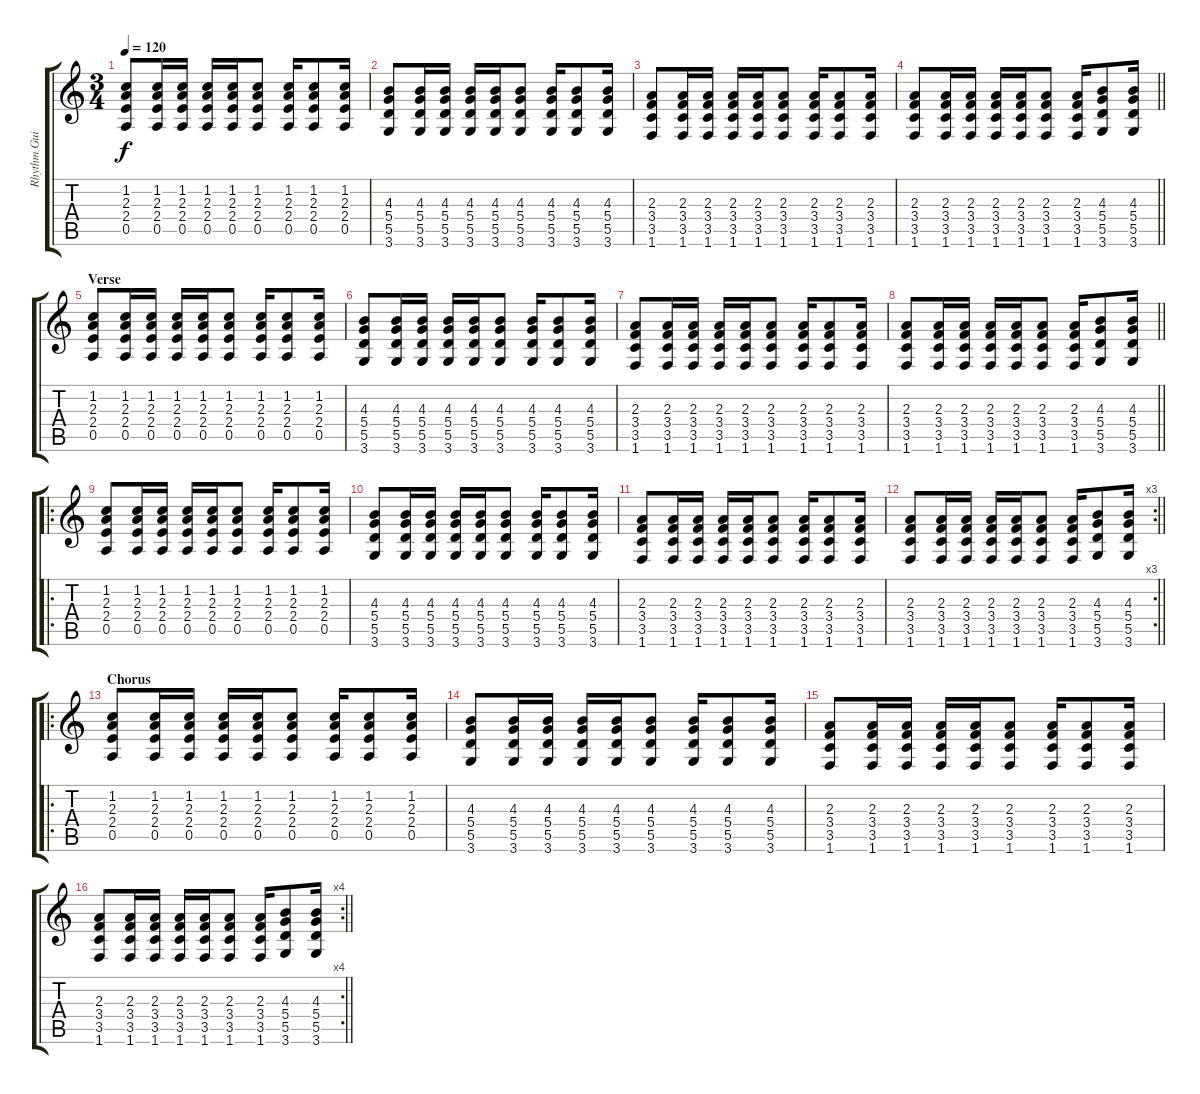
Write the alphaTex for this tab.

\track ("Rhythm Guitar" "Rhythm Gui") {instrument overdrivenguitar}
\staff {score tabs}
\tuning (E4 B3 G3 D3 A2 E2) {hide}
\ts (3 4)
\tempo 120
\clef g2
\ks c
(1.2 2.3 2.4 0.5).8{dy f} (1.2 2.3 2.4 0.5).16 (1.2 2.3 2.4 0.5).16 (1.2 2.3 2.4 0.5).16 (1.2 2.3 2.4 0.5).16 (1.2 2.3 2.4 0.5).8 (1.2 2.3 2.4 0.5).16 (1.2 2.3 2.4 0.5).8 (1.2 2.3 2.4 0.5).16 |
(4.3 5.4 5.5 3.6).8 (4.3 5.4 5.5 3.6).16 (4.3 5.4 5.5 3.6).16 (4.3 5.4 5.5 3.6).16 (4.3 5.4 5.5 3.6).16 (4.3 5.4 5.5 3.6).8 (4.3 5.4 5.5 3.6).16 (4.3 5.4 5.5 3.6).8 (4.3 5.4 5.5 3.6).16 |
(2.3 3.4 3.5 1.6).8 (2.3 3.4 3.5 1.6).16 (2.3 3.4 3.5 1.6).16 (2.3 3.4 3.5 1.6).16 (2.3 3.4 3.5 1.6).16 (2.3 3.4 3.5 1.6).8 (2.3 3.4 3.5 1.6).16 (2.3 3.4 3.5 1.6).8 (2.3 3.4 3.5 1.6).16 |
\barLineRight lightlight
(2.3 3.4 3.5 1.6).8 (2.3 3.4 3.5 1.6).16 (2.3 3.4 3.5 1.6).16 (2.3 3.4 3.5 1.6).16 (2.3 3.4 3.5 1.6).16 (2.3 3.4 3.5 1.6).8 (2.3 3.4 3.5 1.6).16 (4.3 5.4 5.5 3.6).8 (4.3 5.4 5.5 3.6).16 |
\section ("" "Verse ")
(1.2 2.3 2.4 0.5).8 (1.2 2.3 2.4 0.5).16 (1.2 2.3 2.4 0.5).16 (1.2 2.3 2.4 0.5).16 (1.2 2.3 2.4 0.5).16 (1.2 2.3 2.4 0.5).8 (1.2 2.3 2.4 0.5).16 (1.2 2.3 2.4 0.5).8 (1.2 2.3 2.4 0.5).16 |
(4.3 5.4 5.5 3.6).8 (4.3 5.4 5.5 3.6).16 (4.3 5.4 5.5 3.6).16 (4.3 5.4 5.5 3.6).16 (4.3 5.4 5.5 3.6).16 (4.3 5.4 5.5 3.6).8 (4.3 5.4 5.5 3.6).16 (4.3 5.4 5.5 3.6).8 (4.3 5.4 5.5 3.6).16 |
(2.3 3.4 3.5 1.6).8 (2.3 3.4 3.5 1.6).16 (2.3 3.4 3.5 1.6).16 (2.3 3.4 3.5 1.6).16 (2.3 3.4 3.5 1.6).16 (2.3 3.4 3.5 1.6).8 (2.3 3.4 3.5 1.6).16 (2.3 3.4 3.5 1.6).8 (2.3 3.4 3.5 1.6).16 |
\barLineRight lightlight
(2.3 3.4 3.5 1.6).8 (2.3 3.4 3.5 1.6).16 (2.3 3.4 3.5 1.6).16 (2.3 3.4 3.5 1.6).16 (2.3 3.4 3.5 1.6).16 (2.3 3.4 3.5 1.6).8 (2.3 3.4 3.5 1.6).16 (4.3 5.4 5.5 3.6).8 (4.3 5.4 5.5 3.6).16 |
\ro
(1.2 2.3 2.4 0.5).8 (1.2 2.3 2.4 0.5).16 (1.2 2.3 2.4 0.5).16 (1.2 2.3 2.4 0.5).16 (1.2 2.3 2.4 0.5).16 (1.2 2.3 2.4 0.5).8 (1.2 2.3 2.4 0.5).16 (1.2 2.3 2.4 0.5).8 (1.2 2.3 2.4 0.5).16 |
(4.3 5.4 5.5 3.6).8 (4.3 5.4 5.5 3.6).16 (4.3 5.4 5.5 3.6).16 (4.3 5.4 5.5 3.6).16 (4.3 5.4 5.5 3.6).16 (4.3 5.4 5.5 3.6).8 (4.3 5.4 5.5 3.6).16 (4.3 5.4 5.5 3.6).8 (4.3 5.4 5.5 3.6).16 |
(2.3 3.4 3.5 1.6).8 (2.3 3.4 3.5 1.6).16 (2.3 3.4 3.5 1.6).16 (2.3 3.4 3.5 1.6).16 (2.3 3.4 3.5 1.6).16 (2.3 3.4 3.5 1.6).8 (2.3 3.4 3.5 1.6).16 (2.3 3.4 3.5 1.6).8 (2.3 3.4 3.5 1.6).16 |
\rc 3
\barLineRight lightlight
(2.3 3.4 3.5 1.6).8 (2.3 3.4 3.5 1.6).16 (2.3 3.4 3.5 1.6).16 (2.3 3.4 3.5 1.6).16 (2.3 3.4 3.5 1.6).16 (2.3 3.4 3.5 1.6).8 (2.3 3.4 3.5 1.6).16 (4.3 5.4 5.5 3.6).8 (4.3 5.4 5.5 3.6).16 |
\ro
\section ("" "Chorus")
(1.2 2.3 2.4 0.5).8 (1.2 2.3 2.4 0.5).16 (1.2 2.3 2.4 0.5).16 (1.2 2.3 2.4 0.5).16 (1.2 2.3 2.4 0.5).16 (1.2 2.3 2.4 0.5).8 (1.2 2.3 2.4 0.5).16 (1.2 2.3 2.4 0.5).8 (1.2 2.3 2.4 0.5).16 |
(4.3 5.4 5.5 3.6).8 (4.3 5.4 5.5 3.6).16 (4.3 5.4 5.5 3.6).16 (4.3 5.4 5.5 3.6).16 (4.3 5.4 5.5 3.6).16 (4.3 5.4 5.5 3.6).8 (4.3 5.4 5.5 3.6).16 (4.3 5.4 5.5 3.6).8 (4.3 5.4 5.5 3.6).16 |
(2.3 3.4 3.5 1.6).8 (2.3 3.4 3.5 1.6).16 (2.3 3.4 3.5 1.6).16 (2.3 3.4 3.5 1.6).16 (2.3 3.4 3.5 1.6).16 (2.3 3.4 3.5 1.6).8 (2.3 3.4 3.5 1.6).16 (2.3 3.4 3.5 1.6).8 (2.3 3.4 3.5 1.6).16 |
\rc 4
\barLineRight lightlight
(2.3 3.4 3.5 1.6).8 (2.3 3.4 3.5 1.6).16 (2.3 3.4 3.5 1.6).16 (2.3 3.4 3.5 1.6).16 (2.3 3.4 3.5 1.6).16 (2.3 3.4 3.5 1.6).8 (2.3 3.4 3.5 1.6).16 (4.3 5.4 5.5 3.6).8 (4.3 5.4 5.5 3.6).16
